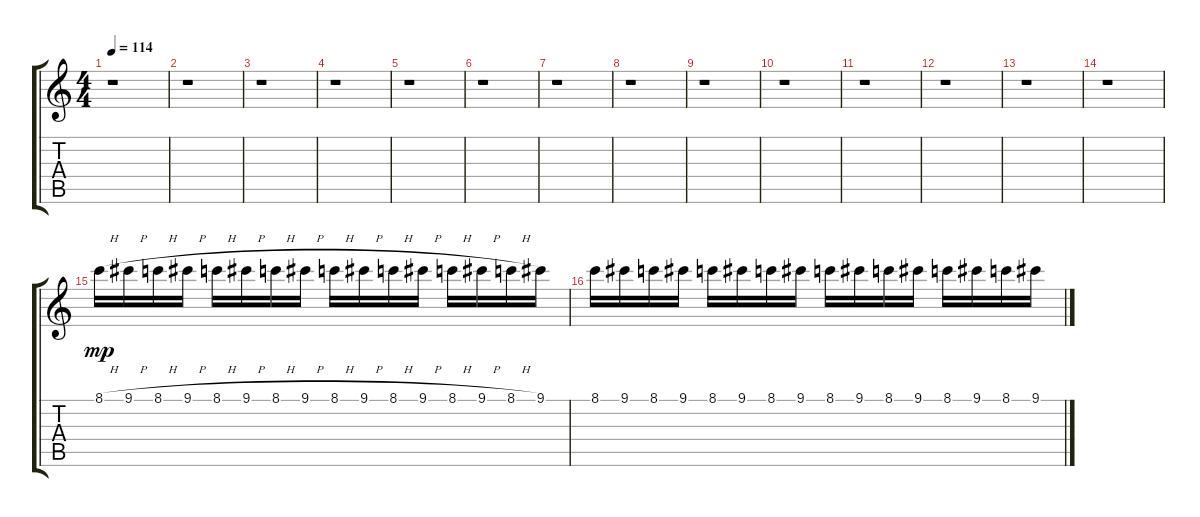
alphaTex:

\track "" {instrument distortionguitar}
\staff {score tabs}
\tuning (E4 B3 G3 D3 A2 E2) {hide}
\ts (4 4)
\tempo 114
\clef g2
\ks c
r.1{dy f} |
r.1 |
r.1 |
r.1 |
r.1 |
r.1 |
r.1 |
r.1 |
r.1 |
r.1 |
r.1 |
r.1 |
r.1 |
r.1 |
8.1{h}.16{dy mp} 9.1{h}.16 8.1{h}.16 9.1{h}.16 8.1{h}.16 9.1{h}.16 8.1{h}.16 9.1{h}.16 8.1{h}.16 9.1{h}.16 8.1{h}.16 9.1{h}.16 8.1{h}.16 9.1{h}.16 8.1{h}.16 9.1.16 |
8.1.16 9.1.16 8.1.16 9.1.16 8.1.16 9.1.16 8.1.16 9.1.16 8.1.16 9.1.16 8.1.16 9.1.16 8.1.16 9.1.16 8.1.16 9.1.16
